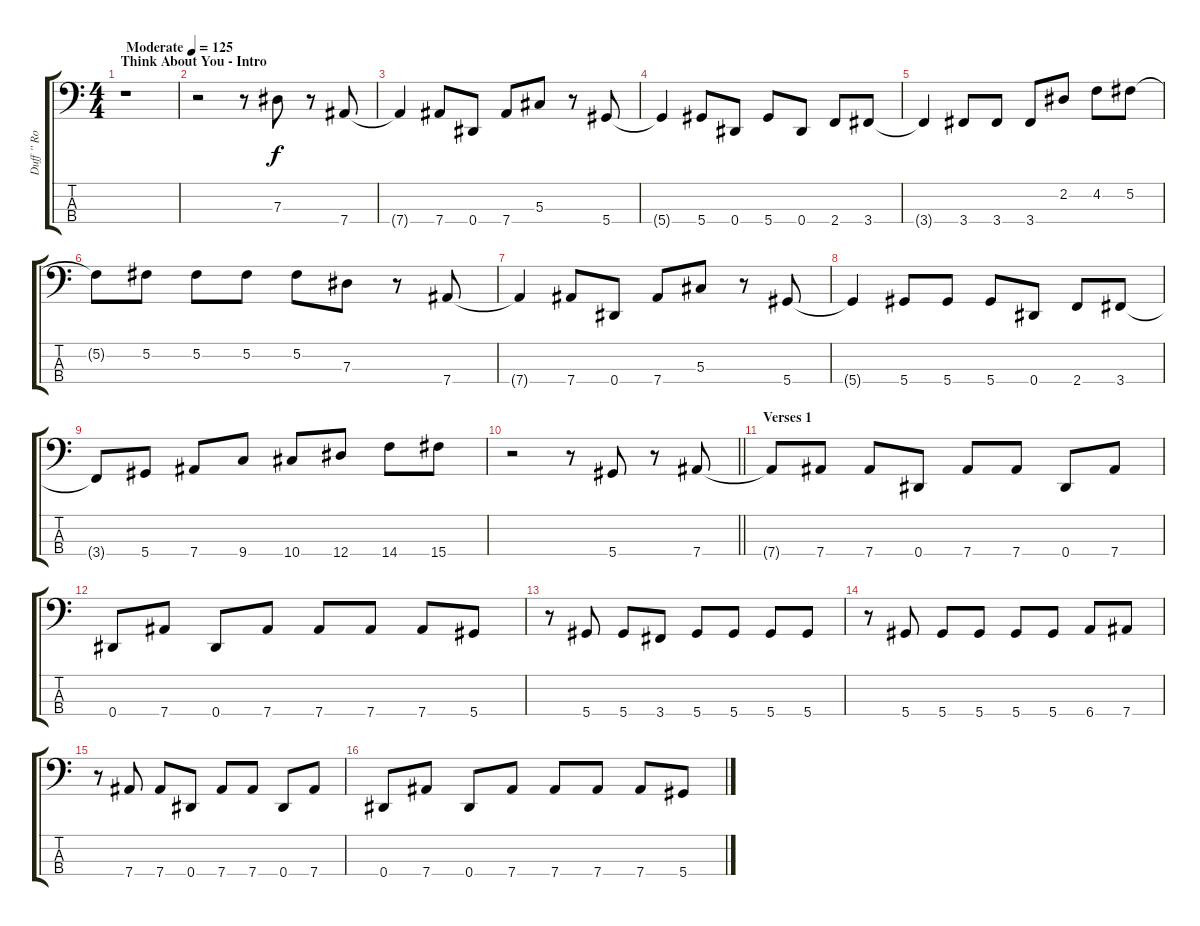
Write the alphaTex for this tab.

\track ("Duff '' Rose '' Mckangan" "Duff '' Ro") {instrument electricbasspick}
\staff {score tabs}
\tuning (Gb2 Db2 Ab1 Eb1) {hide}
\ts (4 4)
\section ("" "Think About You - Intro")
\tempo (125 "Moderate")
\tempo 170
\tempo (125 "Moderate")
\clef f4
\ks c
r.1{dy f instrument electricbasspick} |
r.2 r.8 7.3.8 r.8 7.4.8 |
7.4{t}.4 7.4.8 0.4.8 7.4.8 5.3.8 r.8 5.4.8 |
5.4{t}.4 5.4.8 0.4.8 5.4.8 0.4.8 2.4.8 3.4.8 |
3.4{t}.4 3.4.8 3.4.8 3.4.8 2.2.8 4.2.8 5.2.8 |
5.2{t}.8 5.2.8 5.2.8 5.2.8 5.2.8 7.3.8 r.8 7.4.8 |
7.4{t}.4 7.4.8 0.4.8 7.4.8 5.3.8 r.8 5.4.8 |
5.4{t}.4 5.4.8 5.4.8 5.4.8 0.4.8 2.4.8 3.4.8 |
3.4{t}.8 5.4.8 7.4.8 9.4.8 10.4.8 12.4.8 14.4.8 15.4.8 |
\barLineRight lightlight
r.2 r.8 5.4.8 r.8 7.4.8 |
\section ("" "Verses 1")
7.4{t}.8 7.4.8 7.4.8 0.4.8 7.4.8 7.4.8 0.4.8 7.4.8 |
0.4.8 7.4.8 0.4.8 7.4.8 7.4.8 7.4.8 7.4.8 5.4.8 |
r.8 5.4.8 5.4.8 3.4.8 5.4.8 5.4.8 5.4.8 5.4.8 |
r.8 5.4.8 5.4.8 5.4.8 5.4.8 5.4.8 6.4.8 7.4.8 |
r.8 7.4.8 7.4.8 0.4.8 7.4.8 7.4.8 0.4.8 7.4.8 |
0.4.8 7.4.8 0.4.8 7.4.8 7.4.8 7.4.8 7.4.8 5.4.8
